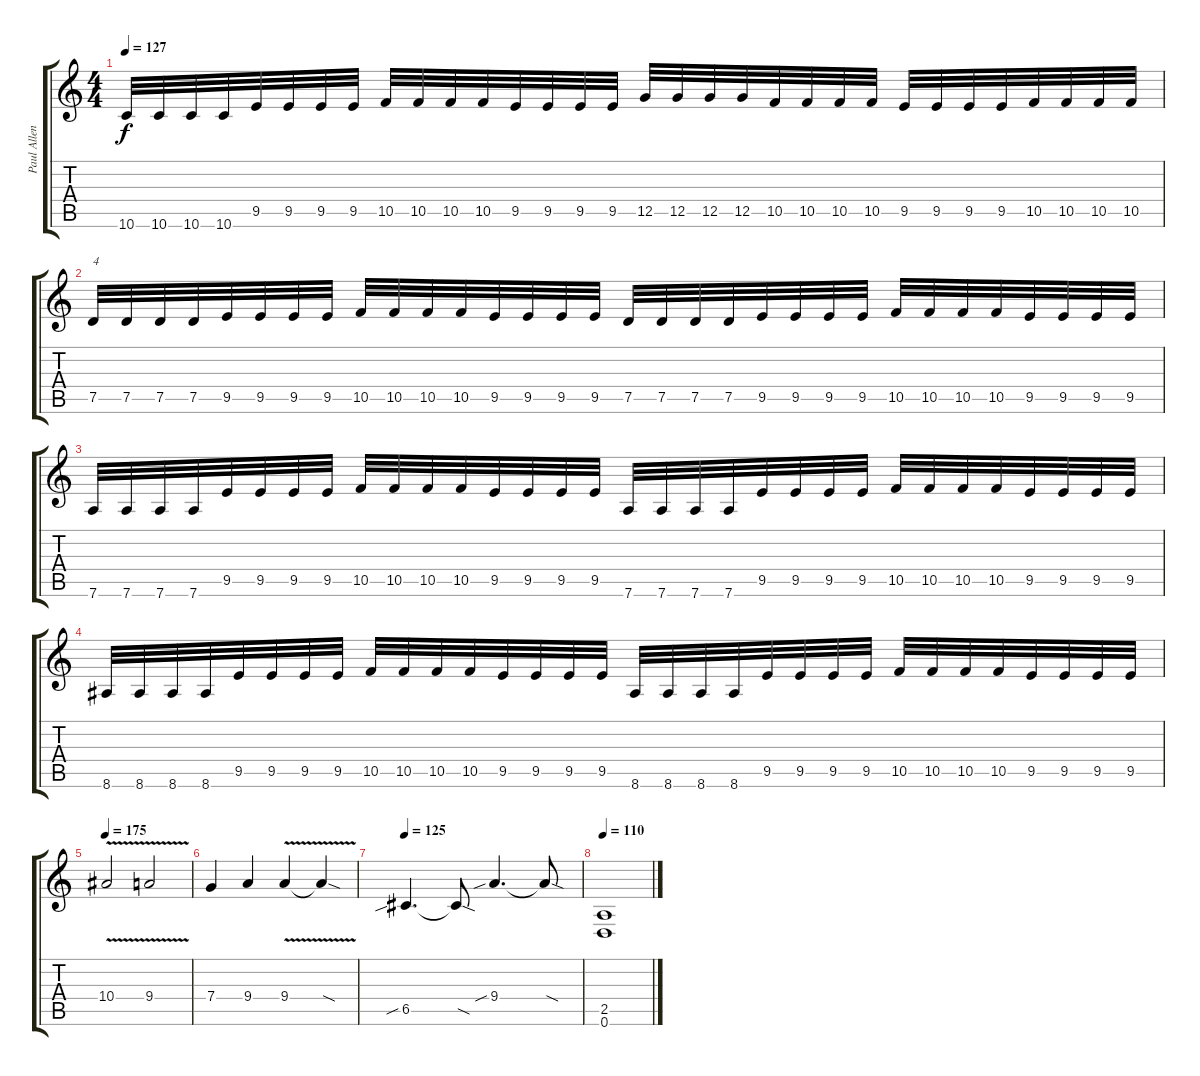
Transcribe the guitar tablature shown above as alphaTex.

\track ("Paul Allender" "Paul Allen") {instrument distortionguitar}
\staff {score tabs}
\tuning (D4 A3 F3 C3 G2 D2) {hide}
\ts (4 4)
\tempo 127
\clef g2
\ks c
10.6.32{dy f} 10.6.32 10.6.32 10.6.32 9.5.32 9.5.32 9.5.32 9.5.32 10.5.32 10.5.32 10.5.32 10.5.32 9.5.32 9.5.32 9.5.32 9.5.32 12.5.32 12.5.32 12.5.32 12.5.32 10.5.32 10.5.32 10.5.32 10.5.32 9.5.32 9.5.32 9.5.32 9.5.32 10.5.32 10.5.32 10.5.32 10.5.32 |
7.5.32{txt "4"} 7.5.32 7.5.32 7.5.32 9.5.32 9.5.32 9.5.32 9.5.32 10.5.32 10.5.32 10.5.32 10.5.32 9.5.32 9.5.32 9.5.32 9.5.32 7.5.32 7.5.32 7.5.32 7.5.32 9.5.32 9.5.32 9.5.32 9.5.32 10.5.32 10.5.32 10.5.32 10.5.32 9.5.32 9.5.32 9.5.32 9.5.32 |
7.6.32 7.6.32 7.6.32 7.6.32 9.5.32 9.5.32 9.5.32 9.5.32 10.5.32 10.5.32 10.5.32 10.5.32 9.5.32 9.5.32 9.5.32 9.5.32 7.6.32 7.6.32 7.6.32 7.6.32 9.5.32 9.5.32 9.5.32 9.5.32 10.5.32 10.5.32 10.5.32 10.5.32 9.5.32 9.5.32 9.5.32 9.5.32 |
8.6.32 8.6.32 8.6.32 8.6.32 9.5.32 9.5.32 9.5.32 9.5.32 10.5.32 10.5.32 10.5.32 10.5.32 9.5.32 9.5.32 9.5.32 9.5.32 8.6.32 8.6.32 8.6.32 8.6.32 9.5.32 9.5.32 9.5.32 9.5.32 10.5.32 10.5.32 10.5.32 10.5.32 9.5.32 9.5.32 9.5.32 9.5.32 |
\tempo 175
10.4{v}.2 9.4{v}.2 |
7.4.4 9.4.4 9.4{v}.4 9.4{sod t}.4 |
\tempo 125
6.5{sib}.4{d} 6.5{sod t}.8 9.4{sib}.4{d} 9.4{sod t}.8 |
\tempo 110
(2.5 0.6).1
